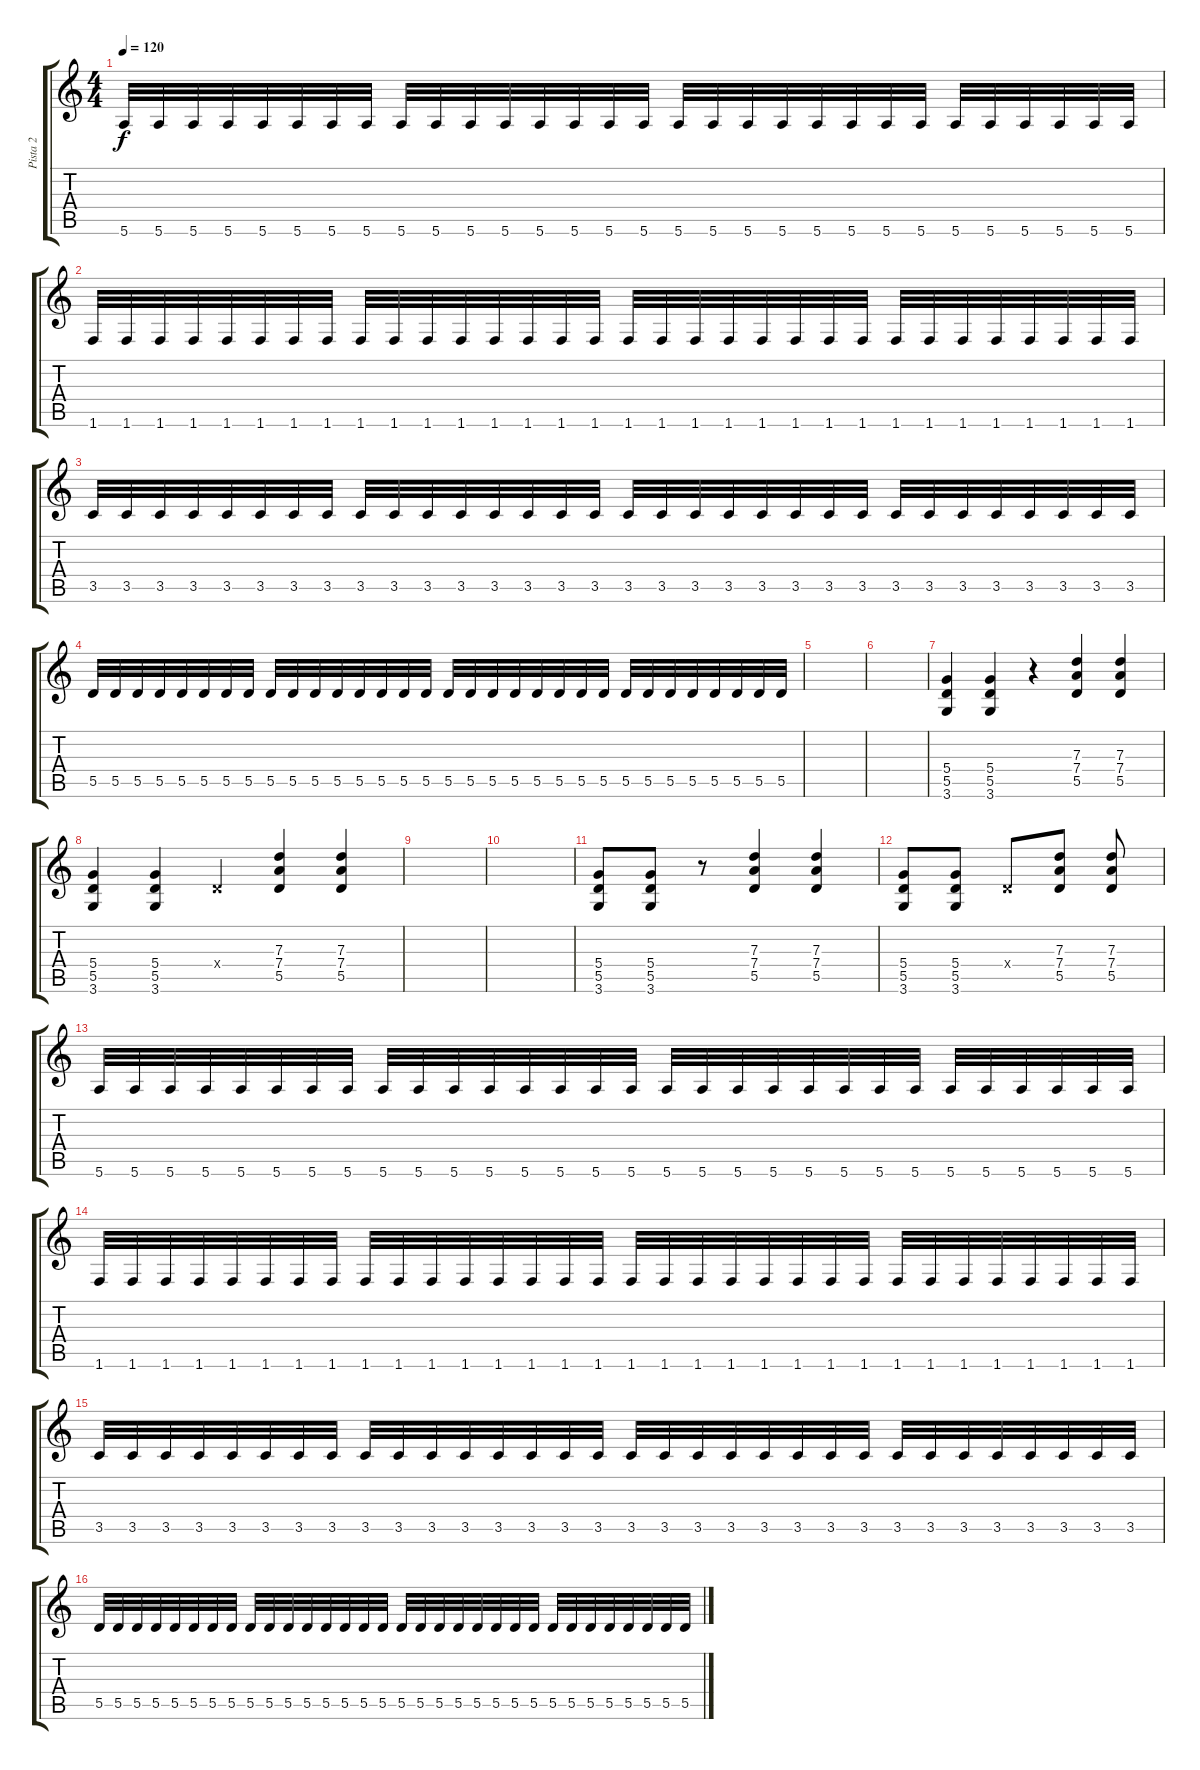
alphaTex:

\track ("Pista 2" "Pista 2") {instrument overdrivenguitar}
\staff {score tabs}
\tuning (E4 B3 G3 D3 A2 E2) {hide}
\ts (4 4)
\tempo 120
\clef g2
\ks c
5.6.32{dy f} 5.6.32 5.6.32 5.6.32 5.6.32 5.6.32 5.6.32 5.6.32 5.6.32 5.6.32 5.6.32 5.6.32 5.6.32 5.6.32 5.6.32 5.6.32 5.6.32 5.6.32 5.6.32 5.6.32 5.6.32 5.6.32 5.6.32 5.6.32 5.6.32 5.6.32 5.6.32 5.6.32 5.6.32 5.6.32 |
1.6.32 1.6.32 1.6.32 1.6.32 1.6.32 1.6.32 1.6.32 1.6.32 1.6.32 1.6.32 1.6.32 1.6.32 1.6.32 1.6.32 1.6.32 1.6.32 1.6.32 1.6.32 1.6.32 1.6.32 1.6.32 1.6.32 1.6.32 1.6.32 1.6.32 1.6.32 1.6.32 1.6.32 1.6.32 1.6.32 1.6.32 1.6.32 |
3.5.32 3.5.32 3.5.32 3.5.32 3.5.32 3.5.32 3.5.32 3.5.32 3.5.32 3.5.32 3.5.32 3.5.32 3.5.32 3.5.32 3.5.32 3.5.32 3.5.32 3.5.32 3.5.32 3.5.32 3.5.32 3.5.32 3.5.32 3.5.32 3.5.32 3.5.32 3.5.32 3.5.32 3.5.32 3.5.32 3.5.32 3.5.32 |
5.5.32 5.5.32 5.5.32 5.5.32 5.5.32 5.5.32 5.5.32 5.5.32 5.5.32 5.5.32 5.5.32 5.5.32 5.5.32 5.5.32 5.5.32 5.5.32 5.5.32 5.5.32 5.5.32 5.5.32 5.5.32 5.5.32 5.5.32 5.5.32 5.5.32 5.5.32 5.5.32 5.5.32 5.5.32 5.5.32 5.5.32 5.5.32 |
|
|
(5.4 5.5 3.6).4 (5.4 5.5 3.6).4 r.4 (7.3 7.4 5.5).4 (7.3 7.4 5.5).4 |
(5.4 5.5 3.6).4 (5.4 5.5 3.6).4 0.4{x}.4 (7.3 7.4 5.5).4 (7.3 7.4 5.5).4 |
|
|
(5.4 5.5 3.6).8 (5.4 5.5 3.6).8 r.8 (7.3 7.4 5.5).4 (7.3 7.4 5.5).4 |
(5.4 5.5 3.6).8 (5.4 5.5 3.6).8 0.4{x}.8 (7.3 7.4 5.5).8 (7.3 7.4 5.5).8 |
5.6.32 5.6.32 5.6.32 5.6.32 5.6.32 5.6.32 5.6.32 5.6.32 5.6.32 5.6.32 5.6.32 5.6.32 5.6.32 5.6.32 5.6.32 5.6.32 5.6.32 5.6.32 5.6.32 5.6.32 5.6.32 5.6.32 5.6.32 5.6.32 5.6.32 5.6.32 5.6.32 5.6.32 5.6.32 5.6.32 |
1.6.32 1.6.32 1.6.32 1.6.32 1.6.32 1.6.32 1.6.32 1.6.32 1.6.32 1.6.32 1.6.32 1.6.32 1.6.32 1.6.32 1.6.32 1.6.32 1.6.32 1.6.32 1.6.32 1.6.32 1.6.32 1.6.32 1.6.32 1.6.32 1.6.32 1.6.32 1.6.32 1.6.32 1.6.32 1.6.32 1.6.32 1.6.32 |
3.5.32 3.5.32 3.5.32 3.5.32 3.5.32 3.5.32 3.5.32 3.5.32 3.5.32 3.5.32 3.5.32 3.5.32 3.5.32 3.5.32 3.5.32 3.5.32 3.5.32 3.5.32 3.5.32 3.5.32 3.5.32 3.5.32 3.5.32 3.5.32 3.5.32 3.5.32 3.5.32 3.5.32 3.5.32 3.5.32 3.5.32 3.5.32 |
5.5.32 5.5.32 5.5.32 5.5.32 5.5.32 5.5.32 5.5.32 5.5.32 5.5.32 5.5.32 5.5.32 5.5.32 5.5.32 5.5.32 5.5.32 5.5.32 5.5.32 5.5.32 5.5.32 5.5.32 5.5.32 5.5.32 5.5.32 5.5.32 5.5.32 5.5.32 5.5.32 5.5.32 5.5.32 5.5.32 5.5.32 5.5.32
